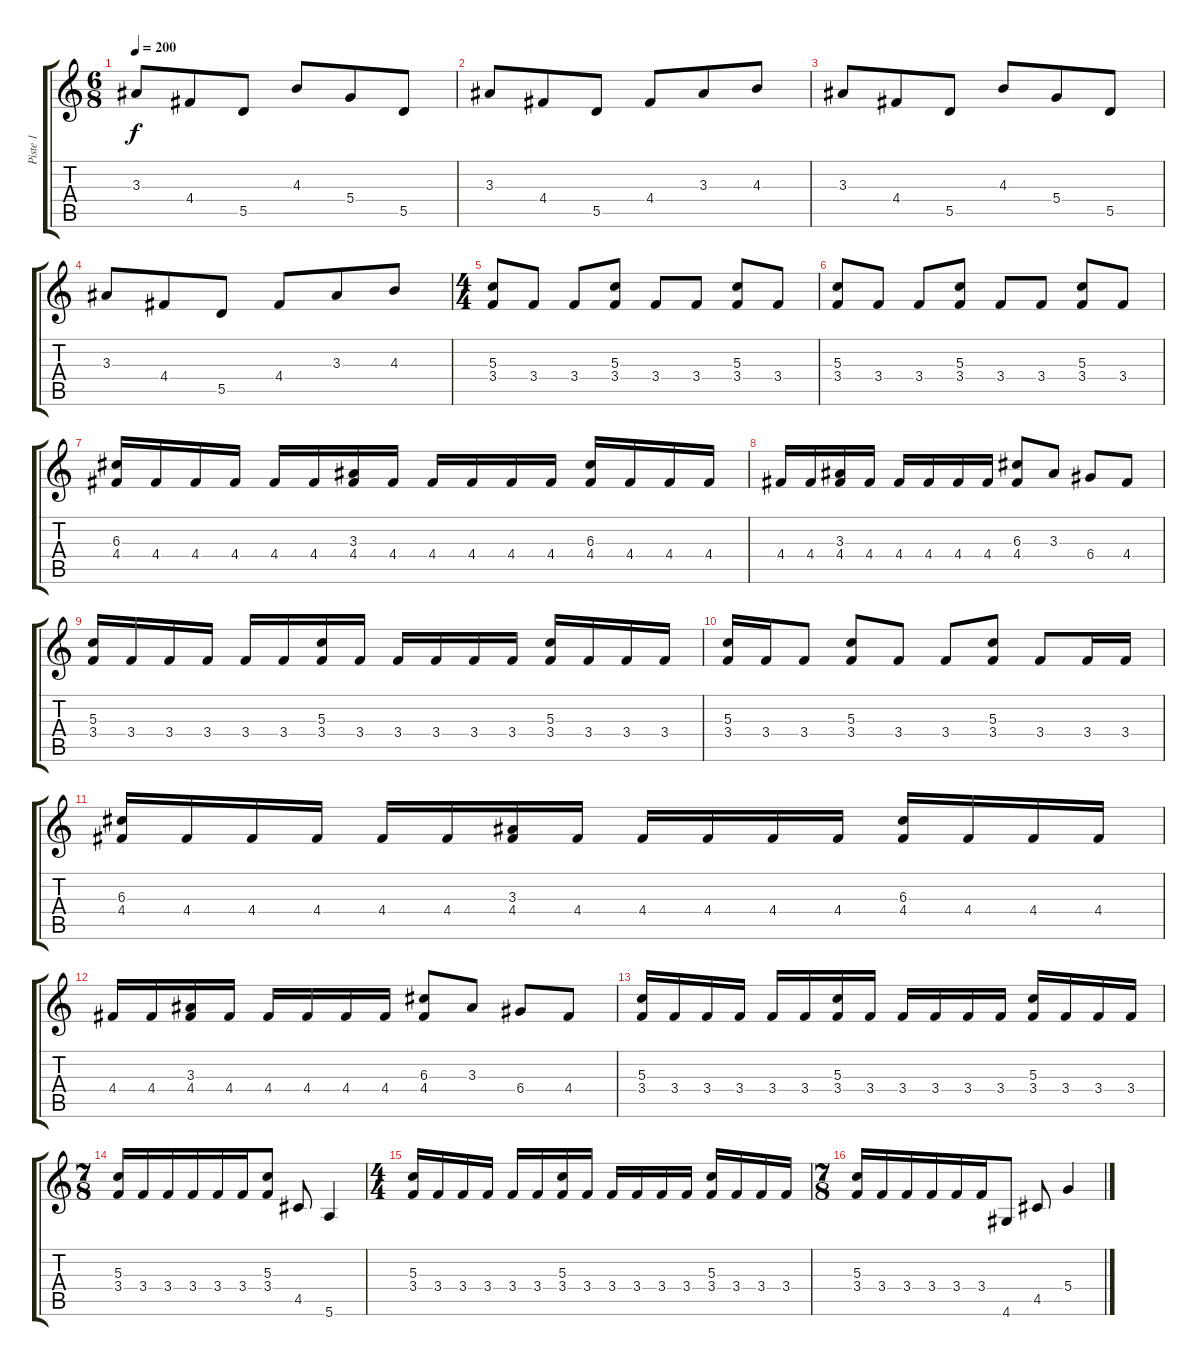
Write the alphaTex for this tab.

\track ("Piste 1" "Piste 1") {instrument distortionguitar}
\staff {score tabs}
\tuning (E4 B3 G3 D3 A2 E2) {hide}
\ts (6 8)
\tempo 200
\clef g2
\ks c
3.3.8{dy f instrument distortionguitar} 4.4.8 5.5.8 4.3.8 5.4.8 5.5.8 |
3.3.8 4.4.8 5.5.8 4.4.8 3.3.8 4.3.8 |
3.3.8 4.4.8 5.5.8 4.3.8 5.4.8 5.5.8 |
3.3.8 4.4.8 5.5.8 4.4.8 3.3.8 4.3.8 |
\ts (4 4)
(5.3 3.4).8 3.4.8 3.4.8 (5.3 3.4).8 3.4.8 3.4.8 (5.3 3.4).8 3.4.8 |
(5.3 3.4).8 3.4.8 3.4.8 (5.3 3.4).8 3.4.8 3.4.8 (5.3 3.4).8 3.4.8 |
(6.3 4.4).16 4.4.16 4.4.16 4.4.16 4.4.16 4.4.16 (3.3 4.4).16 4.4.16 4.4.16 4.4.16 4.4.16 4.4.16 (6.3 4.4).16 4.4.16 4.4.16 4.4.16 |
4.4.16 4.4.16 (3.3 4.4).16 4.4.16 4.4.16 4.4.16 4.4.16 4.4.16 (6.3 4.4).8 3.3.8 6.4.8 4.4.8 |
(5.3 3.4).16 3.4.16 3.4.16 3.4.16 3.4.16 3.4.16 (5.3 3.4).16 3.4.16 3.4.16 3.4.16 3.4.16 3.4.16 (5.3 3.4).16 3.4.16 3.4.16 3.4.16 |
(5.3 3.4).16 3.4.16 3.4.8 (5.3 3.4).8 3.4.8 3.4.8 (5.3 3.4).8 3.4.8 3.4.16 3.4.16 |
(6.3 4.4).16 4.4.16 4.4.16 4.4.16 4.4.16 4.4.16 (3.3 4.4).16 4.4.16 4.4.16 4.4.16 4.4.16 4.4.16 (6.3 4.4).16 4.4.16 4.4.16 4.4.16 |
4.4.16 4.4.16 (3.3 4.4).16 4.4.16 4.4.16 4.4.16 4.4.16 4.4.16 (6.3 4.4).8 3.3.8 6.4.8 4.4.8 |
(5.3 3.4).16 3.4.16 3.4.16 3.4.16 3.4.16 3.4.16 (5.3 3.4).16 3.4.16 3.4.16 3.4.16 3.4.16 3.4.16 (5.3 3.4).16 3.4.16 3.4.16 3.4.16 |
\ts (7 8)
(5.3 3.4).16 3.4.16 3.4.16 3.4.16 3.4.16 3.4.16 (5.3 3.4).8 4.5.8 5.6.4 |
\ts (4 4)
(5.3 3.4).16 3.4.16 3.4.16 3.4.16 3.4.16 3.4.16 (5.3 3.4).16 3.4.16 3.4.16 3.4.16 3.4.16 3.4.16 (5.3 3.4).16 3.4.16 3.4.16 3.4.16 |
\ts (7 8)
(5.3 3.4).16 3.4.16 3.4.16 3.4.16 3.4.16 3.4.16 4.6.8 4.5.8 5.4.4
